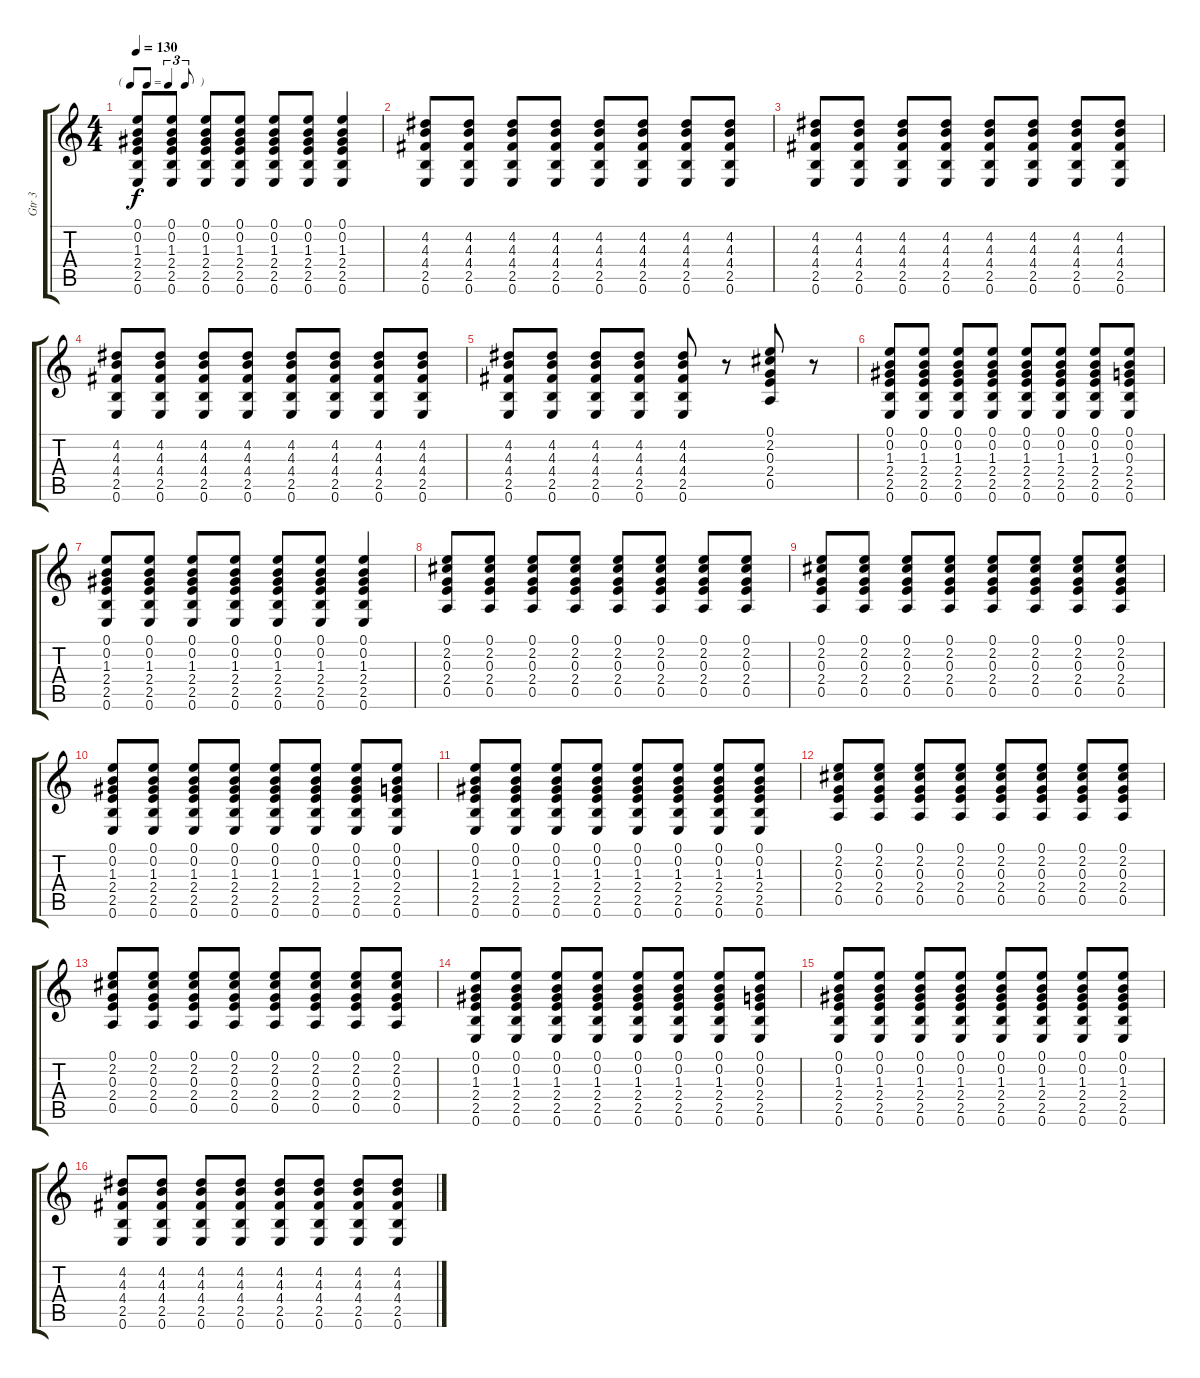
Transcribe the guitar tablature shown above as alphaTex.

\track ("Gtr 3" "Gtr 3") {instrument acousticguitarnylon}
\staff {score tabs}
\tuning (E4 B3 G3 D3 A2 E2) {hide}
\ts (4 4)
\tf triplet8th
\tempo 130
\clef g2
\ks c
(0.1 0.2 1.3 2.4 2.5 0.6).8{dy f} (0.1 0.2 1.3 2.4 2.5 0.6).8 (0.1 0.2 1.3 2.4 2.5 0.6).8 (0.1 0.2 1.3 2.4 2.5 0.6).8 (0.1 0.2 1.3 2.4 2.5 0.6).8 (0.1 0.2 1.3 2.4 2.5 0.6).8 (0.1 0.2 1.3 2.4 2.5 0.6).4 |
(4.2 4.3 4.4 2.5 0.6).8 (4.2 4.3 4.4 2.5 0.6).8 (4.2 4.3 4.4 2.5 0.6).8 (4.2 4.3 4.4 2.5 0.6).8 (4.2 4.3 4.4 2.5 0.6).8 (4.2 4.3 4.4 2.5 0.6).8 (4.2 4.3 4.4 2.5 0.6).8 (4.2 4.3 4.4 2.5 0.6).8 |
(4.2 4.3 4.4 2.5 0.6).8 (4.2 4.3 4.4 2.5 0.6).8 (4.2 4.3 4.4 2.5 0.6).8 (4.2 4.3 4.4 2.5 0.6).8 (4.2 4.3 4.4 2.5 0.6).8 (4.2 4.3 4.4 2.5 0.6).8 (4.2 4.3 4.4 2.5 0.6).8 (4.2 4.3 4.4 2.5 0.6).8 |
(4.2 4.3 4.4 2.5 0.6).8 (4.2 4.3 4.4 2.5 0.6).8 (4.2 4.3 4.4 2.5 0.6).8 (4.2 4.3 4.4 2.5 0.6).8 (4.2 4.3 4.4 2.5 0.6).8 (4.2 4.3 4.4 2.5 0.6).8 (4.2 4.3 4.4 2.5 0.6).8 (4.2 4.3 4.4 2.5 0.6).8 |
(4.2 4.3 4.4 2.5 0.6).8 (4.2 4.3 4.4 2.5 0.6).8 (4.2 4.3 4.4 2.5 0.6).8 (4.2 4.3 4.4 2.5 0.6).8 (4.2 4.3 4.4 2.5 0.6).8 r.8 (0.1 2.2 0.3 2.4 0.5).8 r.8 |
(0.1 0.2 1.3 2.4 2.5 0.6).8 (0.1 0.2 1.3 2.4 2.5 0.6).8 (0.1 0.2 1.3 2.4 2.5 0.6).8 (0.1 0.2 1.3 2.4 2.5 0.6).8 (0.1 0.2 1.3 2.4 2.5 0.6).8 (0.1 0.2 1.3 2.4 2.5 0.6).8 (0.1 0.2 1.3 2.4 2.5 0.6).8 (0.1 0.2 0.3 2.4 2.5 0.6).8 |
(0.1 0.2 1.3 2.4 2.5 0.6).8 (0.1 0.2 1.3 2.4 2.5 0.6).8 (0.1 0.2 1.3 2.4 2.5 0.6).8 (0.1 0.2 1.3 2.4 2.5 0.6).8 (0.1 0.2 1.3 2.4 2.5 0.6).8 (0.1 0.2 1.3 2.4 2.5 0.6).8 (0.1 0.2 1.3 2.4 2.5 0.6).4 |
(0.1 2.2 0.3 2.4 0.5).8 (0.1 2.2 0.3 2.4 0.5).8 (0.1 2.2 0.3 2.4 0.5).8 (0.1 2.2 0.3 2.4 0.5).8 (0.1 2.2 0.3 2.4 0.5).8 (0.1 2.2 0.3 2.4 0.5).8 (0.1 2.2 0.3 2.4 0.5).8 (0.1 2.2 0.3 2.4 0.5).8 |
(0.1 2.2 0.3 2.4 0.5).8 (0.1 2.2 0.3 2.4 0.5).8 (0.1 2.2 0.3 2.4 0.5).8 (0.1 2.2 0.3 2.4 0.5).8 (0.1 2.2 0.3 2.4 0.5).8 (0.1 2.2 0.3 2.4 0.5).8 (0.1 2.2 0.3 2.4 0.5).8 (0.1 2.2 0.3 2.4 0.5).8 |
(0.1 0.2 1.3 2.4 2.5 0.6).8 (0.1 0.2 1.3 2.4 2.5 0.6).8 (0.1 0.2 1.3 2.4 2.5 0.6).8 (0.1 0.2 1.3 2.4 2.5 0.6).8 (0.1 0.2 1.3 2.4 2.5 0.6).8 (0.1 0.2 1.3 2.4 2.5 0.6).8 (0.1 0.2 1.3 2.4 2.5 0.6).8 (0.1 0.2 0.3 2.4 2.5 0.6).8 |
(0.1 0.2 1.3 2.4 2.5 0.6).8 (0.1 0.2 1.3 2.4 2.5 0.6).8 (0.1 0.2 1.3 2.4 2.5 0.6).8 (0.1 0.2 1.3 2.4 2.5 0.6).8 (0.1 0.2 1.3 2.4 2.5 0.6).8 (0.1 0.2 1.3 2.4 2.5 0.6).8 (0.1 0.2 1.3 2.4 2.5 0.6).8 (0.1 0.2 1.3 2.4 2.5 0.6).8 |
(0.1 2.2 0.3 2.4 0.5).8 (0.1 2.2 0.3 2.4 0.5).8 (0.1 2.2 0.3 2.4 0.5).8 (0.1 2.2 0.3 2.4 0.5).8 (0.1 2.2 0.3 2.4 0.5).8 (0.1 2.2 0.3 2.4 0.5).8 (0.1 2.2 0.3 2.4 0.5).8 (0.1 2.2 0.3 2.4 0.5).8 |
(0.1 2.2 0.3 2.4 0.5).8 (0.1 2.2 0.3 2.4 0.5).8 (0.1 2.2 0.3 2.4 0.5).8 (0.1 2.2 0.3 2.4 0.5).8 (0.1 2.2 0.3 2.4 0.5).8 (0.1 2.2 0.3 2.4 0.5).8 (0.1 2.2 0.3 2.4 0.5).8 (0.1 2.2 0.3 2.4 0.5).8 |
(0.1 0.2 1.3 2.4 2.5 0.6).8 (0.1 0.2 1.3 2.4 2.5 0.6).8 (0.1 0.2 1.3 2.4 2.5 0.6).8 (0.1 0.2 1.3 2.4 2.5 0.6).8 (0.1 0.2 1.3 2.4 2.5 0.6).8 (0.1 0.2 1.3 2.4 2.5 0.6).8 (0.1 0.2 1.3 2.4 2.5 0.6).8 (0.1 0.2 0.3 2.4 2.5 0.6).8 |
(0.1 0.2 1.3 2.4 2.5 0.6).8 (0.1 0.2 1.3 2.4 2.5 0.6).8 (0.1 0.2 1.3 2.4 2.5 0.6).8 (0.1 0.2 1.3 2.4 2.5 0.6).8 (0.1 0.2 1.3 2.4 2.5 0.6).8 (0.1 0.2 1.3 2.4 2.5 0.6).8 (0.1 0.2 1.3 2.4 2.5 0.6).8 (0.1 0.2 1.3 2.4 2.5 0.6).8 |
(4.2 4.3 4.4 2.5 0.6).8 (4.2 4.3 4.4 2.5 0.6).8 (4.2 4.3 4.4 2.5 0.6).8 (4.2 4.3 4.4 2.5 0.6).8 (4.2 4.3 4.4 2.5 0.6).8 (4.2 4.3 4.4 2.5 0.6).8 (4.2 4.3 4.4 2.5 0.6).8 (4.2 4.3 4.4 2.5 0.6).8
